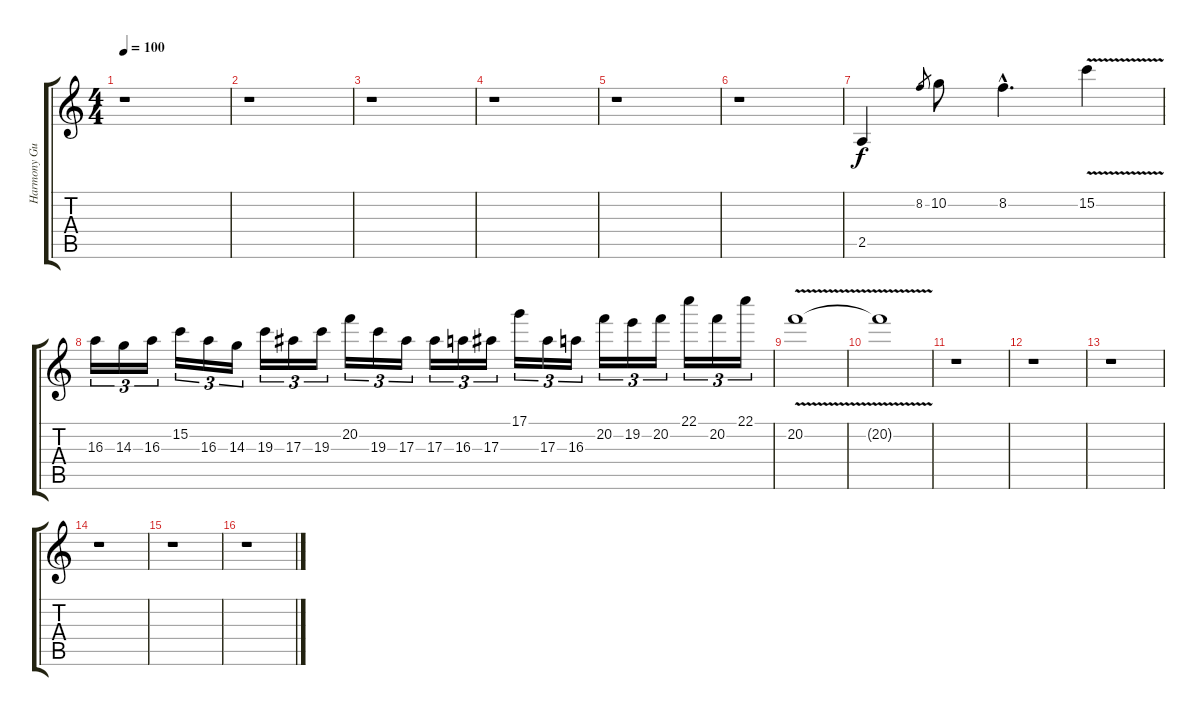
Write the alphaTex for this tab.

\track ("Harmony Guitar" "Harmony Gu") {instrument overdrivenguitar}
\staff {score tabs}
\tuning (D4 A3 F3 C3 G2 D2) {hide}
\ts (4 4)
\tempo 100
\clef g2
\ks c
r.1{dy f} |
r.1 |
r.1 |
r.1 |
r.1 |
r.1 |
2.5.4 8.2.8{gr} 10.2.8 8.2{hac}.4{d} 15.2{v}.4 |
16.3.16{tu (3 2)} 14.3.16{tu (3 2)} 16.3.16{tu (3 2)} 15.2.16{tu (3 2)} 16.3.16{tu (3 2)} 14.3.16{tu (3 2)} 19.3.16{tu (3 2)} 17.3.16{tu (3 2)} 19.3.16{tu (3 2)} 20.2.16{tu (3 2)} 19.3.16{tu (3 2)} 17.3.16{tu (3 2)} 17.3.16{tu (3 2)} 16.3.16{tu (3 2)} 17.3.16{tu (3 2)} 17.1.16{tu (3 2)} 17.3.16{tu (3 2)} 16.3.16{tu (3 2)} 20.2.16{tu (3 2)} 19.2.16{tu (3 2)} 20.2.16{tu (3 2)} 22.1.16{tu (3 2)} 20.2.16{tu (3 2)} 22.1.16{tu (3 2)} |
20.2{v}.1 |
20.2{t}.1 |
r.1 |
r.1 |
r.1 |
r.1 |
r.1 |
r.1
